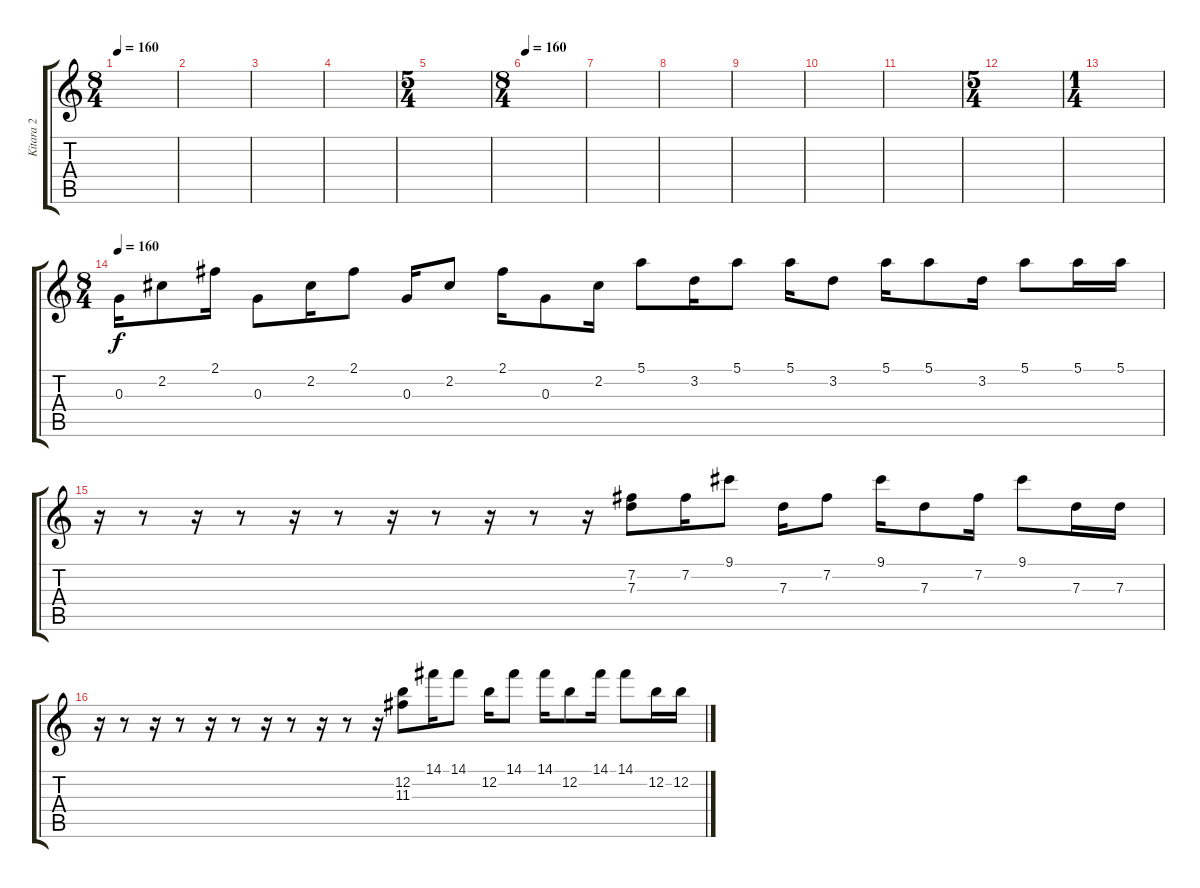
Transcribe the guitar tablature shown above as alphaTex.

\track ("Kitara 2" "Kitara 2") {instrument acousticguitarnylon}
\staff {score tabs}
\tuning (E4 B3 G3 D3 A2 E2) {hide}
\ts (8 4)
\tempo 160
\clef g2
\ks c
|
|
|
|
\ts (5 4)
|
\ts (8 4)
\tempo 160
|
|
|
|
|
|
\ts (5 4)
|
\ts (1 4)
|
\ts (8 4)
\tempo 160
0.3.16{volume 16 instrument electricguitarclean} 2.2.8 2.1.16 0.3.8 2.2.16 2.1.8 0.3.16 2.2.8 2.1.16 0.3.8 2.2.16 5.1.8 3.2.16 5.1.8 5.1.16 3.2.8 5.1.16 5.1.8 3.2.16 5.1.8 5.1.16 5.1.16 |
r.16{instrument electricguitarclean} r.8 r.16 r.8 r.16 r.8 r.16 r.8 r.16 r.8 r.16 (7.2 7.3).8 7.2.16 9.1.8 7.3.16 7.2.8 9.1.16 7.3.8 7.2.16 9.1.8 7.3.16 7.3.16 |
r.16{instrument electricguitarclean} r.8 r.16 r.8 r.16 r.8 r.16 r.8 r.16 r.8 r.16 (12.2 11.3).8 14.1.16 14.1.8 12.2.16 14.1.8 14.1.16 12.2.8 14.1.16 14.1.8 12.2.16 12.2.16
